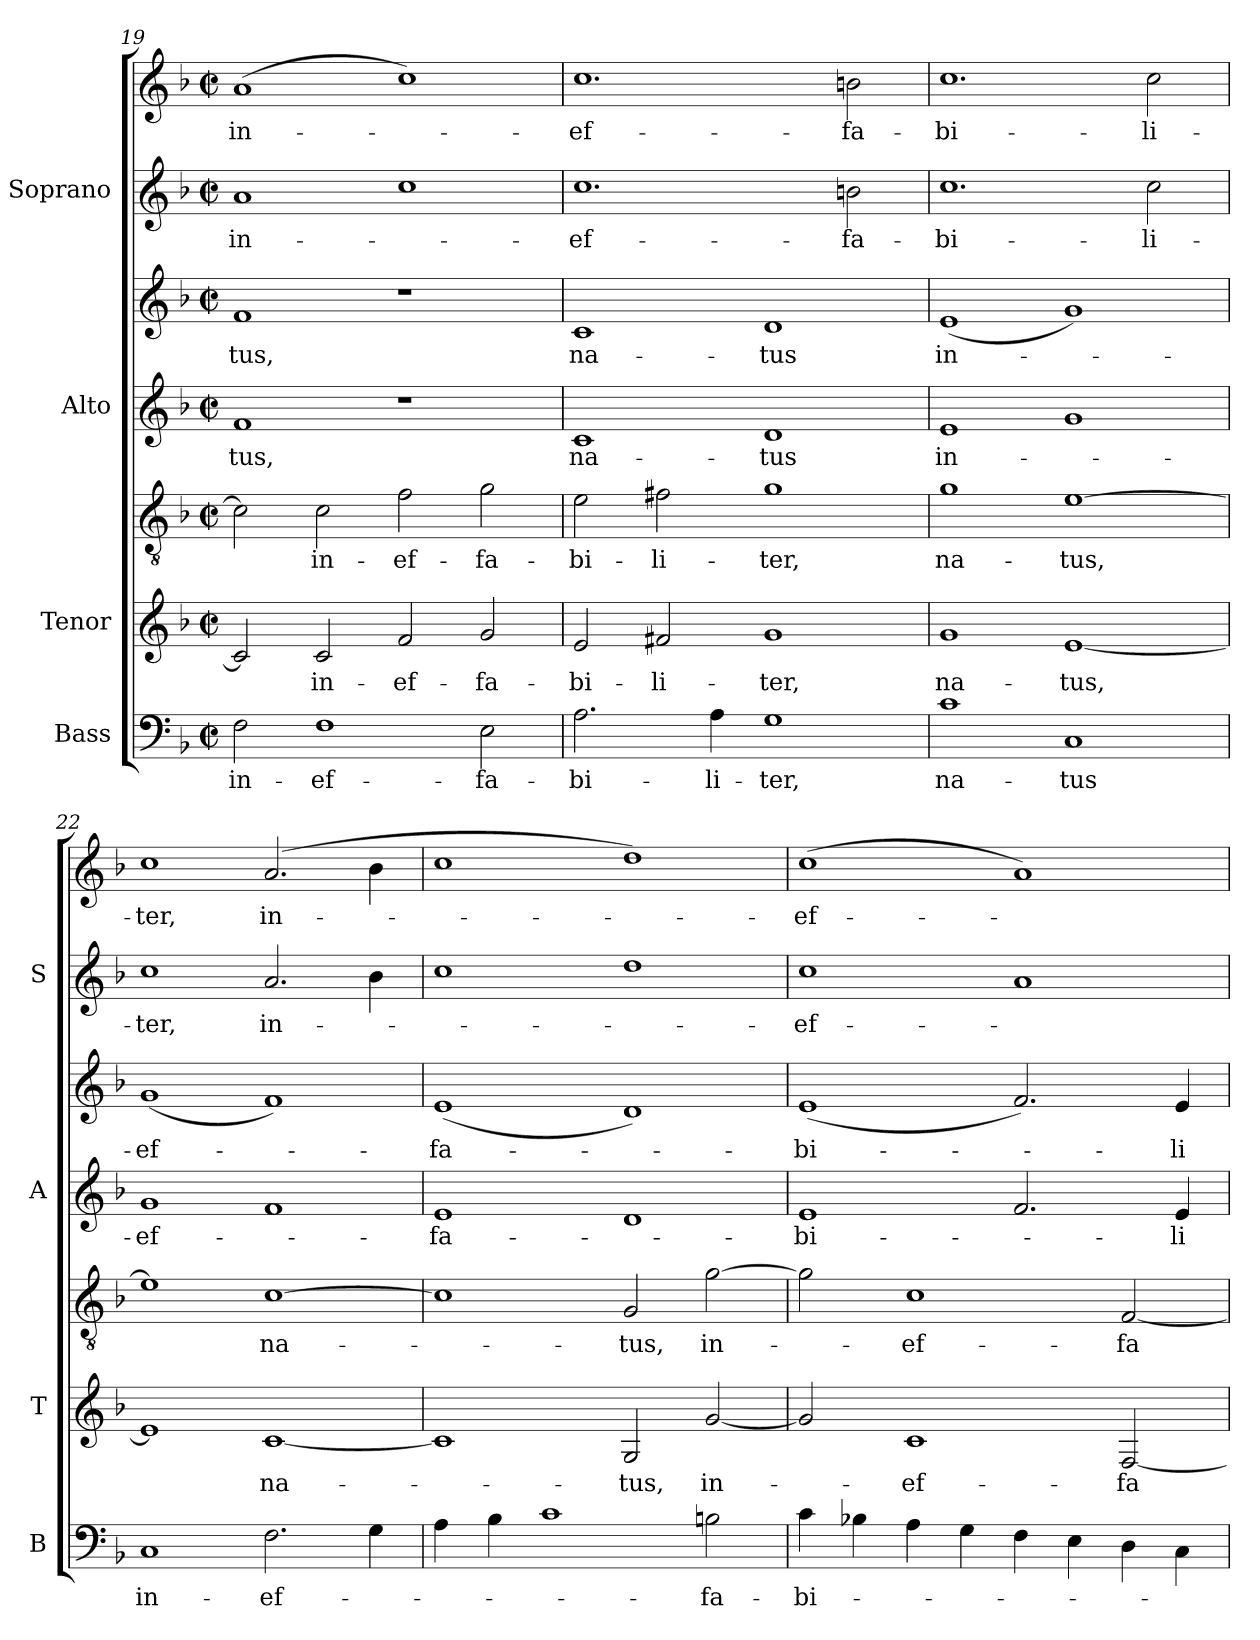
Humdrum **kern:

**kern	**text	**kern	**text	**kern	**text	**kern	**text	**kern	**text	**kern	**text	**kern	**text
*part4	*part4	*part3	*part3	*part3	*part3	*part2	*part2	*part2	*part2	*part1	*part1	*part1	*part1
*staff7	*staff7	*staff6	*staff6	*staff5	*staff5	*staff4	*staff4	*staff3	*staff3	*staff2	*staff2	*staff1	*staff1
*I"Bass	*	*I"Tenor	*	*	*	*I"Alto	*	*	*	*I"Soprano	*	*	*
*I'B	*	*I'T	*	*	*	*I'A	*	*	*	*I'S	*	*	*
!!LO:LB:g=z
*clefF4	*	*	*	*clefGv2	*	*	*	*clefG2	*	*	*	*clefG2	*
*k[b-]	*	*k[b-]	*	*k[b-]	*	*k[b-]	*	*k[b-]	*	*k[b-]	*	*k[b-]	*
*F:	*	*F:	*	*F:	*	*F:	*	*F:	*	*F:	*	*F:	*
*M4/2	*	*M4/2	*	*M4/2	*	*M4/2	*	*M4/2	*	*M4/2	*	*M4/2	*
*met(c|)	*	*met(c|)	*	*met(c|)	*	*met(c|)	*	*met(c|)	*	*met(c|)	*	*met(c|)	*
=19	=19	=19	=19	=19	=19	=19	=19	=19	=19	=19	=19	=19	=19
!	!LO:LY:b	!	!	!	!	!	!LO:LY:b	!	!LO:LY:b	!	!LO:LY:b	!	!LO:LY:b
2F	in-	2c]	.	2c]	.	1f	tus,	1f	tus,	1a	in-	(<1a	in-
!	!LO:LY:b	!	!LO:LY:b	!	!LO:LY:b	!	!	!	!	!	!	!	!
1F	-ef-	2c	in-	2c	in-	.	.	.	.	.	.	.	.
!	!	!	!LO:LY:b	!	!LO:LY:b	!	!	!	!	!	!	!	!
.	.	2f	-ef-	2f	-ef-	1r	.	1r	.	1cc	.	1cc)	.
!	!LO:LY:b	!	!LO:LY:b	!	!LO:LY:b	!	!	!	!	!	!	!	!
2E	-fa-	2g	-fa-	2g	-fa-	.	.	.	.	.	.	.	.
=20	=20	=20	=20	=20	=20	=20	=20	=20	=20	=20	=20	=20	=20
!	!LO:LY:b	!	!LO:LY:b	!	!LO:LY:b	!	!LO:LY:b	!	!LO:LY:b	!	!LO:LY:b	!	!LO:LY:b
2.A	-bi-	2e	-bi-	2e	-bi-	1c	na-	1c	na-	1.cc	ef-	1.cc	ef-
!	!	!	!LO:LY:b	!	!LO:LY:b	!	!	!	!	!	!	!	!
.	.	2f#X	-li-	2f#X	-li-	.	.	.	.	.	.	.	.
!	!LO:LY:b	!	!	!	!	!	!	!	!	!	!	!	!
4A	-li-	.	.	.	.	.	.	.	.	.	.	.	.
!	!LO:LY:b	!	!LO:LY:b	!	!LO:LY:b	!	!LO:LY:b	!	!LO:LY:b	!	!	!	!
1G	-ter,	1g	-ter,	1g	-ter,	1d	-tus	1d	-tus	.	.	.	.
!	!	!	!	!	!	!	!	!	!	!	!LO:LY:b	!	!LO:LY:b
.	.	.	.	.	.	.	.	.	.	2bn	-fa-	2bn	-fa-
=21	=21	=21	=21	=21	=21	=21	=21	=21	=21	=21	=21	=21	=21
!	!LO:LY:b	!	!LO:LY:b	!	!LO:LY:b	!	!LO:LY:b	!	!LO:LY:b	!	!LO:LY:b	!	!LO:LY:b
1c	na-	1g	na-	1g	na-	1e	in-	(<1e	in-	1.cc	-bi-	1.cc	-bi-
!	!LO:LY:b	!	!LO:LY:b	!	!LO:LY:b	!	!	!	!	!	!	!	!
1C	-tus	[1e	-tus,	[1e	-tus,	1g	.	1g)	.	.	.	.	.
!	!	!	!	!	!	!	!	!	!	!	!LO:LY:b	!	!LO:LY:b
.	.	.	.	.	.	.	.	.	.	2cc	-li-	2cc	-li-
=22	=22	=22	=22	=22	=22	=22	=22	=22	=22	=22	=22	=22	=22
!	!LO:LY:b	!	!	!	!	!	!LO:LY:b	!	!LO:LY:b	!	!LO:LY:b	!	!LO:LY:b
1C	in-	1e]	.	1e]	.	1g	ef-	(<1g	ef-	1cc	-ter,	1cc	-ter,
!	!LO:LY:b	!	!LO:LY:b	!	!LO:LY:b	!	!	!	!	!	!LO:LY:b	!	!LO:LY:b
2.F	-ef-	[1c	na-	[1c	na-	1f	.	1f)	.	2.a	in-	(>2.a	in-
4G	.	.	.	.	.	.	.	.	.	4b-	.	4b-	.
=23	=23	=23	=23	=23	=23	=23	=23	=23	=23	=23	=23	=23	=23
!	!	!	!	!	!	!	!LO:LY:b	!	!LO:LY:b	!	!	!	!
4A	.	1c]	.	1c]	.	1e	fa-	(<1e	fa-	1cc	.	1cc	.
4B-	.	.	.	.	.	.	.	.	.	.	.	.	.
1c	.	.	.	.	.	.	.	.	.	.	.	.	.
!	!	!	!LO:LY:b	!	!LO:LY:b	!	!	!	!	!	!	!	!
.	.	2G	tus,	2G	tus,	1d	.	1d)	.	1dd	.	1dd)	.
!	!LO:LY:b	!	!LO:LY:b	!	!LO:LY:b	!	!	!	!	!	!	!	!
2Bn	fa-	[2g	in-	[2g	in-	.	.	.	.	.	.	.	.
=24	=24	=24	=24	=24	=24	=24	=24	=24	=24	=24	=24	=24	=24
!	!LO:LY:b	!	!	!	!	!	!LO:LY:b	!	!LO:LY:b	!	!LO:LY:b	!	!LO:LY:b
4c	-bi-	2g]	.	2g]	.	1e	bi-	(<1e	bi-	1cc	ef-	(<1cc	ef-
4B-X	.	.	.	.	.	.	.	.	.	.	.	.	.
!	!	!	!LO:LY:b	!	!LO:LY:b	!	!	!	!	!	!	!	!
4A	.	1c	ef-	1c	ef-	.	.	.	.	.	.	.	.
4G	.	.	.	.	.	.	.	.	.	.	.	.	.
4F	.	.	.	.	.	2.f	.	2.f)	.	1a	.	1a)	.
4E	.	.	.	.	.	.	.	.	.	.	.	.	.
!	!	!	!LO:LY:b	!	!LO:LY:b	!	!	!	!	!	!	!	!
4D	.	[2F	-fa-	[2F	-fa-	.	.	.	.	.	.	.	.
!	!	!	!	!	!	!	!LO:LY:b	!	!LO:LY:b	!	!	!	!
4C\	.	.	.	.	.	4e	li-	4e	li-	.	.	.	.
=	=	=	=	=	=	=	=	=	=	=	=	=	=
*-	*-	*-	*-	*-	*-	*-	*-	*-	*-	*-	*-	*-	*-
